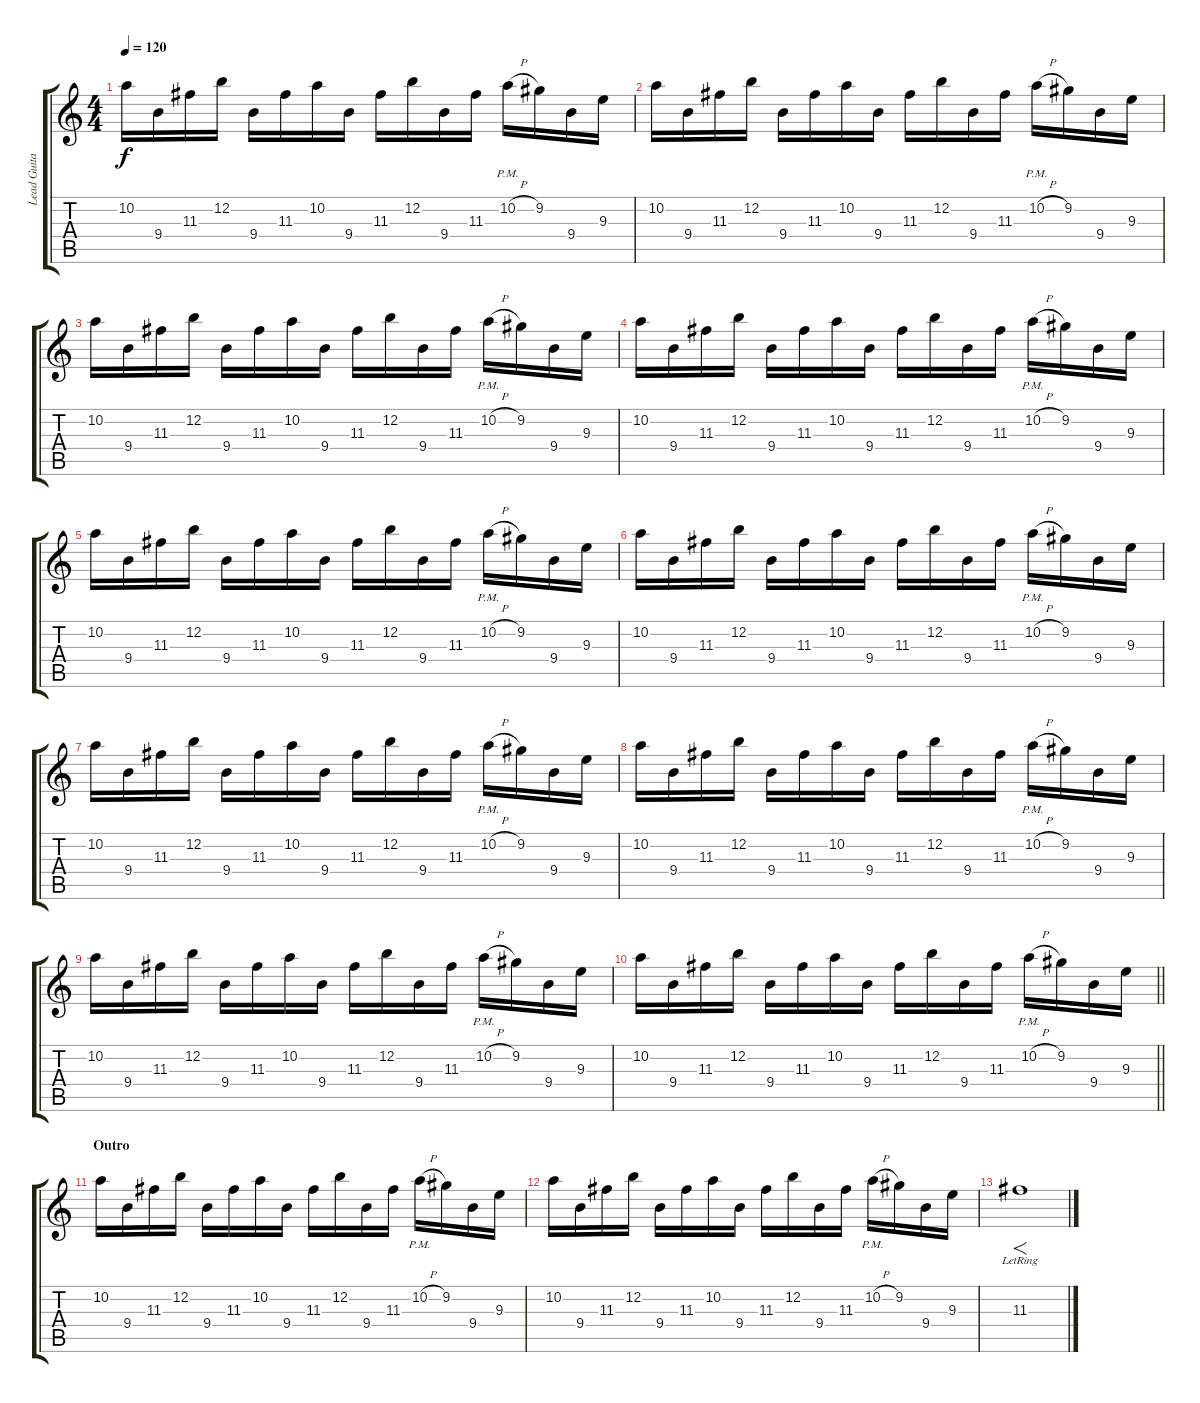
\track ("Lead Guitar - Slash" "Lead Guita") {instrument distortionguitar}
\staff {score tabs}
\tuning (E4 B3 G3 D3 A2 E2) {hide}
\ts (4 4)
\tempo 120
\clef g2
\ks c
10.2.16{dy f} 9.4.16 11.3.16 12.2.16 9.4.16 11.3.16 10.2.16 9.4.16 11.3.16 12.2.16 9.4.16 11.3.16 10.2{h pm}.16 9.2.16 9.4.16 9.3.16 |
10.2.16 9.4.16 11.3.16 12.2.16 9.4.16 11.3.16 10.2.16 9.4.16 11.3.16 12.2.16 9.4.16 11.3.16 10.2{h pm}.16 9.2.16 9.4.16 9.3.16 |
10.2.16 9.4.16 11.3.16 12.2.16 9.4.16 11.3.16 10.2.16 9.4.16 11.3.16 12.2.16 9.4.16 11.3.16 10.2{h pm}.16 9.2.16 9.4.16 9.3.16 |
10.2.16 9.4.16 11.3.16 12.2.16 9.4.16 11.3.16 10.2.16 9.4.16 11.3.16 12.2.16 9.4.16 11.3.16 10.2{h pm}.16 9.2.16 9.4.16 9.3.16 |
10.2.16 9.4.16 11.3.16 12.2.16 9.4.16 11.3.16 10.2.16 9.4.16 11.3.16 12.2.16 9.4.16 11.3.16 10.2{h pm}.16 9.2.16 9.4.16 9.3.16 |
10.2.16 9.4.16 11.3.16 12.2.16 9.4.16 11.3.16 10.2.16 9.4.16 11.3.16 12.2.16 9.4.16 11.3.16 10.2{h pm}.16 9.2.16 9.4.16 9.3.16 |
10.2.16 9.4.16 11.3.16 12.2.16 9.4.16 11.3.16 10.2.16 9.4.16 11.3.16 12.2.16 9.4.16 11.3.16 10.2{h pm}.16 9.2.16 9.4.16 9.3.16 |
10.2.16 9.4.16 11.3.16 12.2.16 9.4.16 11.3.16 10.2.16 9.4.16 11.3.16 12.2.16 9.4.16 11.3.16 10.2{h pm}.16 9.2.16 9.4.16 9.3.16 |
10.2.16 9.4.16 11.3.16 12.2.16 9.4.16 11.3.16 10.2.16 9.4.16 11.3.16 12.2.16 9.4.16 11.3.16 10.2{h pm}.16 9.2.16 9.4.16 9.3.16 |
\barLineRight lightlight
10.2.16 9.4.16 11.3.16 12.2.16 9.4.16 11.3.16 10.2.16 9.4.16 11.3.16 12.2.16 9.4.16 11.3.16 10.2{h pm}.16 9.2.16 9.4.16 9.3.16 |
\section ("" "Outro")
10.2.16 9.4.16 11.3.16 12.2.16 9.4.16 11.3.16 10.2.16 9.4.16 11.3.16 12.2.16 9.4.16 11.3.16 10.2{h pm}.16 9.2.16 9.4.16 9.3.16 |
10.2.16 9.4.16 11.3.16 12.2.16 9.4.16 11.3.16 10.2.16 9.4.16 11.3.16 12.2.16 9.4.16 11.3.16 10.2{h pm}.16 9.2.16 9.4.16 9.3.16 |
11.3{lr}.1{f}
